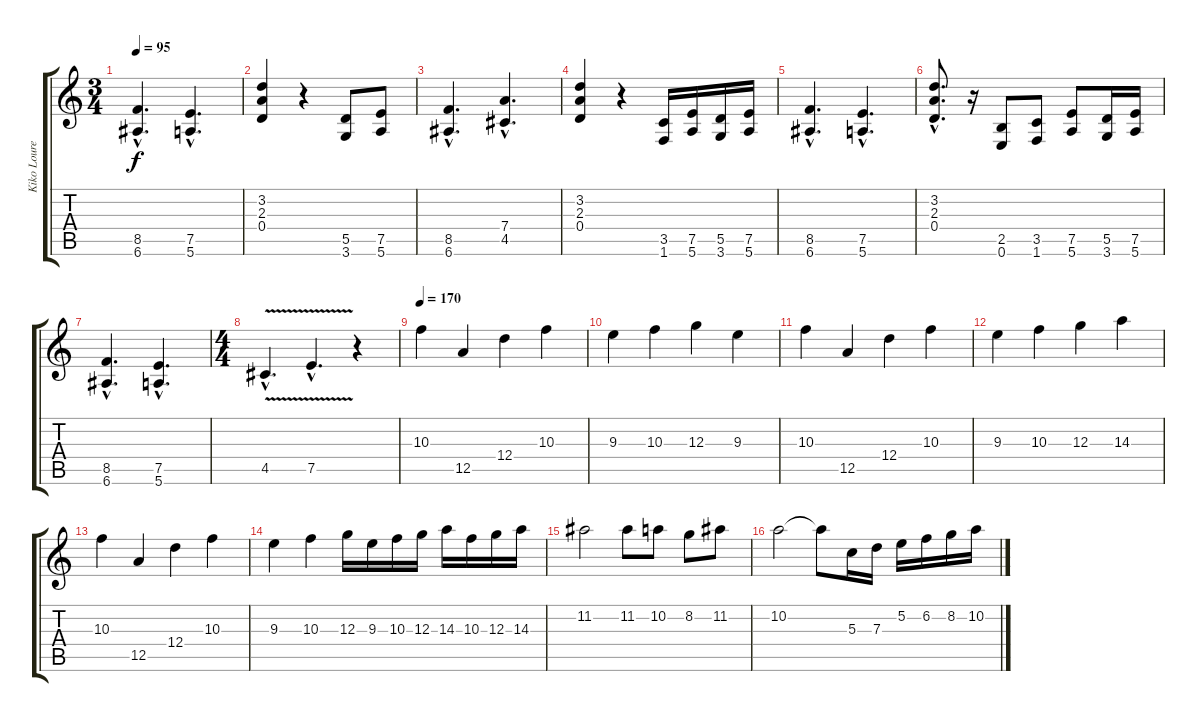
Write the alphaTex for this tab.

\track ("Kiko Loureiro" "Kiko Loure") {instrument overdrivenguitar}
\staff {score tabs}
\tuning (E4 B3 G3 D3 A2 E2) {hide}
\ts (3 4)
\tempo 95
\clef g2
\ks c
(8.5{hac} 6.6{hac}).4{d dy f} (7.5{hac} 5.6{hac}).4{d} |
(3.2 2.3 0.4).4 r.4 (5.5 3.6).8 (7.5 5.6).8 |
(8.5{hac} 6.6{hac}).4{d} (7.4{hac} 4.5{hac}).4{d} |
(3.2 2.3 0.4).4 r.4 (3.5 1.6).16 (7.5 5.6).16 (5.5 3.6).16 (7.5 5.6).16 |
(8.5{hac} 6.6{hac}).4{d} (7.5{hac} 5.6{hac}).4{d} |
(3.2{hac} 2.3{hac} 0.4{hac}).8{d} r.16 (2.5 0.6).8 (3.5 1.6).8 (7.5 5.6).8 (5.5 3.6).16 (7.5 5.6).16 |
(8.5{hac} 6.6{hac}).4{d} (7.5{hac} 5.6{hac}).4{d} |
\ts (4 4)
4.5{v hac}.4{d} 7.5{v hac}.4{d} r.4 |
\tempo 170
10.3.4 12.5.4 12.4.4 10.3.4 |
9.3.4 10.3.4 12.3.4 9.3.4 |
10.3.4 12.5.4 12.4.4 10.3.4 |
9.3.4 10.3.4 12.3.4 14.3.4 |
10.3.4 12.5.4 12.4.4 10.3.4 |
9.3.4 10.3.4 12.3.16 9.3.16 10.3.16 12.3.16 14.3.16 10.3.16 12.3.16 14.3.16 |
11.2.2 11.2.8 10.2.8 8.2.8 11.2.8 |
10.2.2 10.2{t}.8 5.3.16 7.3.16 5.2.16 6.2.16 8.2.16 10.2.16
